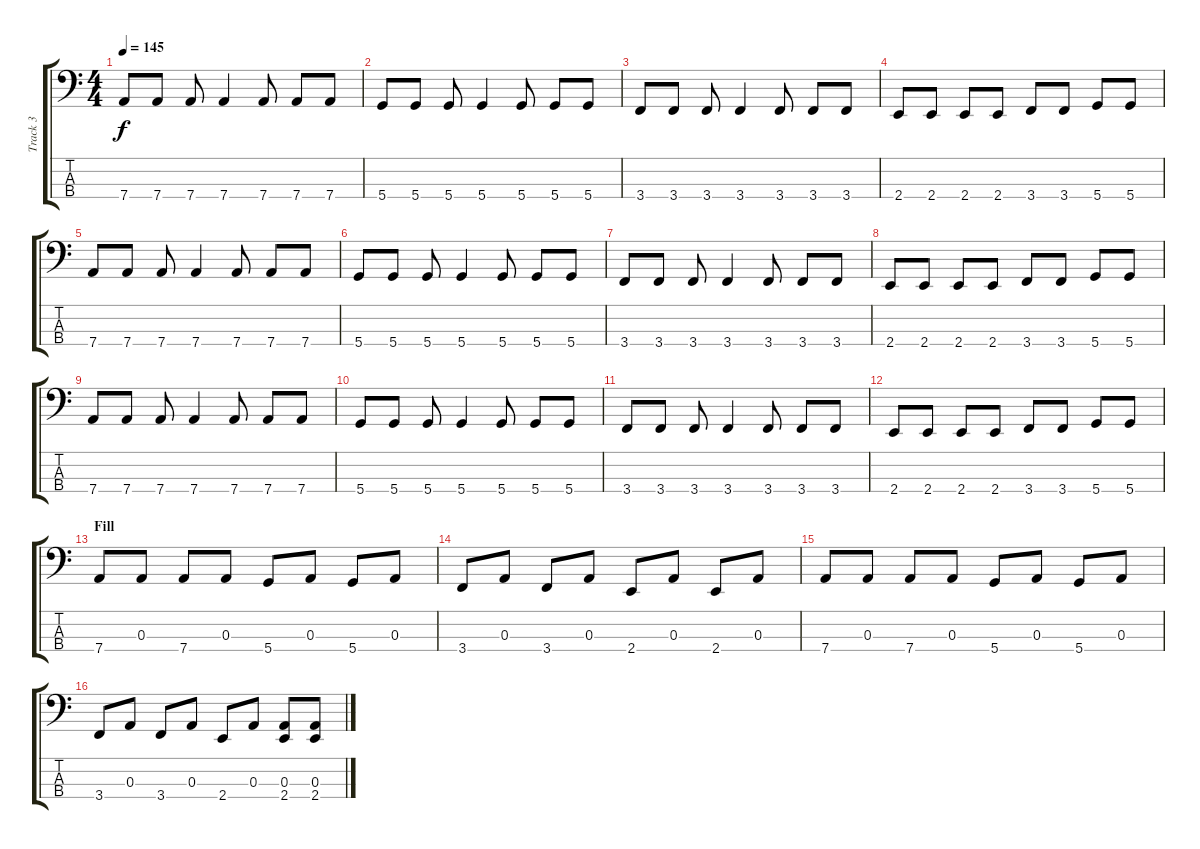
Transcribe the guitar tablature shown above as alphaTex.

\track ("Track 3" "Track 3") {instrument electricbasspick}
\staff {score tabs}
\tuning (G2 D2 A1 D1) {hide}
\ts (4 4)
\tempo 145
\clef f4
\ks c
7.4.8{dy f} 7.4.8 7.4.8 7.4.4 7.4.8 7.4.8 7.4.8 |
5.4.8 5.4.8 5.4.8 5.4.4 5.4.8 5.4.8 5.4.8 |
3.4.8 3.4.8 3.4.8 3.4.4 3.4.8 3.4.8 3.4.8 |
2.4.8 2.4.8 2.4.8 2.4.8 3.4.8 3.4.8 5.4.8 5.4.8 |
7.4.8 7.4.8 7.4.8 7.4.4 7.4.8 7.4.8 7.4.8 |
5.4.8 5.4.8 5.4.8 5.4.4 5.4.8 5.4.8 5.4.8 |
3.4.8 3.4.8 3.4.8 3.4.4 3.4.8 3.4.8 3.4.8 |
2.4.8 2.4.8 2.4.8 2.4.8 3.4.8 3.4.8 5.4.8 5.4.8 |
7.4.8 7.4.8 7.4.8 7.4.4 7.4.8 7.4.8 7.4.8 |
5.4.8 5.4.8 5.4.8 5.4.4 5.4.8 5.4.8 5.4.8 |
3.4.8 3.4.8 3.4.8 3.4.4 3.4.8 3.4.8 3.4.8 |
2.4.8 2.4.8 2.4.8 2.4.8 3.4.8 3.4.8 5.4.8 5.4.8 |
\section ("" "Fill")
7.4.8 0.3.8 7.4.8 0.3.8 5.4.8 0.3.8 5.4.8 0.3.8 |
3.4.8 0.3.8 3.4.8 0.3.8 2.4.8 0.3.8 2.4.8 0.3.8 |
7.4.8 0.3.8 7.4.8 0.3.8 5.4.8 0.3.8 5.4.8 0.3.8 |
3.4.8 0.3.8 3.4.8 0.3.8 2.4.8 0.3.8 (0.3 2.4).8 (0.3 2.4).8
